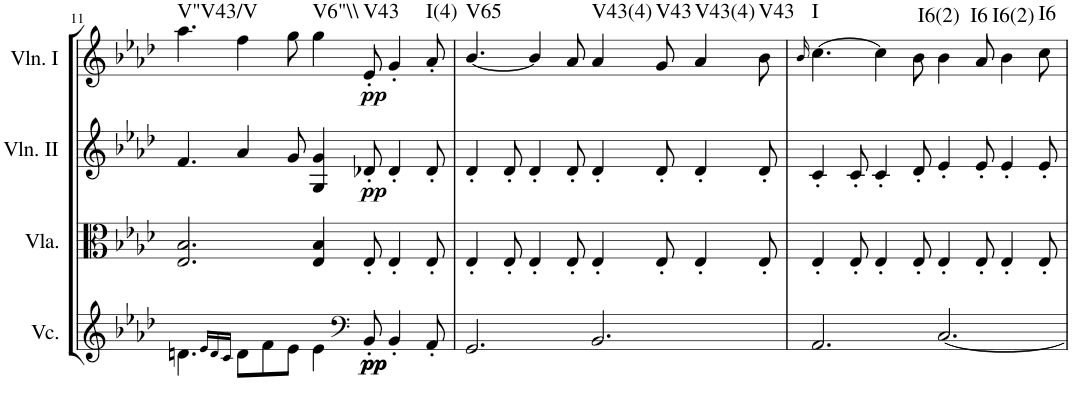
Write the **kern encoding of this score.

**kern	**dynam	**kern	**kern	**dynam	**kern	**dynam	**harte
*part4	*part4	*part3	*part2	*part2	*part1	*part1	*part1
*staff4	*staff4	*staff3	*staff2	*staff2	*staff1	*staff1	*
*I"Violoncello	*	*I"Viola	*I"Violin II	*	*I"Violin I	*	*
*I'Vc.	*	*I'Vla.	*I'Vln. II	*	*I'Vln. I	*	*
!!LO:PB:g=z
*clefG2	*	*clefC3	*clefG2	*	*clefG2	*	*
*k[b-e-a-d-]	*	*k[b-e-a-d-]	*k[b-e-a-d-]	*	*k[b-e-a-d-]	*	*
*A-:	*	*A-:	*A-:	*	*A-:	*	*
*M12/8	*	*M12/8	*M12/8	*	*M12/8	*	*
=11	=11	=11	=11	=11	=11	=11	=11
!	!	!	!	!	!	!	!LO:H:kt=V"V43/V
4.dn\	.	2.E-/ 2.B-/	4.f/	.	4.aa-\	.	N
16qe-/LL	.	.	.	.	.	.	.
16qd/	.	.	.	.	.	.	.
16qc/JJ	.	.	.	.	.	.	.
8d\L	.	.	4a-/	.	4ff\	.	.
8f\	.	.	.	.	.	.	.
8e-\J	.	.	8g/	.	8gg\	.	.
!	!	!	!	!	!	!	!LO:H:kt=V6"\\
4e-\	.	4E-/ 4B-/	4G/ 4g/	.	4gg\	.	N
*clefF4	*	*	*	*	*	*	*
!	!LO:DY:b	!	!	!	!	!	!
!	!LO:DY:n=1:b	!	!	!LO:DY:b	!	!LO:DY:b	!LO:H:kt=V43
8BB-'/	pp pp	8E-'/	8d-X'/	pp	8e-'/	pp	N
4BB-'/	.	4E-'/	4d-'/	.	4g'/	.	.
!	!	!	!	!	!	!	!LO:H:kt=I(4)
8AA-'/	.	8E-'/	8d-'/	.	8a-'/	.	N
=12	=12	=12	=12	=12	=12	=12	=12
!	!	!	!	!	!	!	!LO:H:kt=V65
2.GG/	.	4E-'/	4d-'/	.	[4.b-/	.	N
.	.	8E-'/	8d-'/	.	.	.	.
.	.	4E-'/	4d-'/	.	4b-/]	.	.
.	.	8E-'/	8d-'/	.	8a-/	.	.
!	!	!	!	!	!	!	!LO:H:kt=V43(4)
2.BB-/	.	4E-'/	4d-'/	.	4a-/	.	N
!	!	!	!	!	!	!	!LO:H:kt=V43
.	.	8E-'/	8d-'/	.	8g/	.	N
!	!	!	!	!	!	!	!LO:H:kt=V43(4)
.	.	4E-'/	4d-'/	.	4a-/	.	N
!	!	!	!	!	!	!	!LO:H:kt=V43
.	.	8E-'/	8d-'/	.	8b-\	.	N
=13	=13	=13	=13	=13	=13	=13	=13
.	.	.	.	.	16qb-/	.	.
!	!	!	!	!	!	!	!LO:H:kt=I
2.AA-/	.	4E-'/	4c'/	.	[4.cc\	.	N
.	.	8E-'/	8c'/	.	.	.	.
.	.	4E-'/	4c'/	.	4cc\]	.	.
.	.	8E-'/	8d-'/	.	8b-\	.	.
!	!	!	!	!	!	!	!LO:H:kt=I6(2)
[2.C/	.	4E-'/	4e-'/	.	4b-\	.	N
!	!	!	!	!	!	!	!LO:H:kt=I6
.	.	8E-'/	8e-'/	.	8a-/	.	N
!	!	!	!	!	!	!	!LO:H:kt=I6(2)
.	.	4E-'/	4e-'/	.	4b-\	.	N
!	!	!	!	!	!	!	!LO:H:kt=I6
.	.	8E-'/	8e-'/	.	8cc\	.	N
=	=	=	=	=	=	=	=
*-	*-	*-	*-	*-	*-	*-	*-
